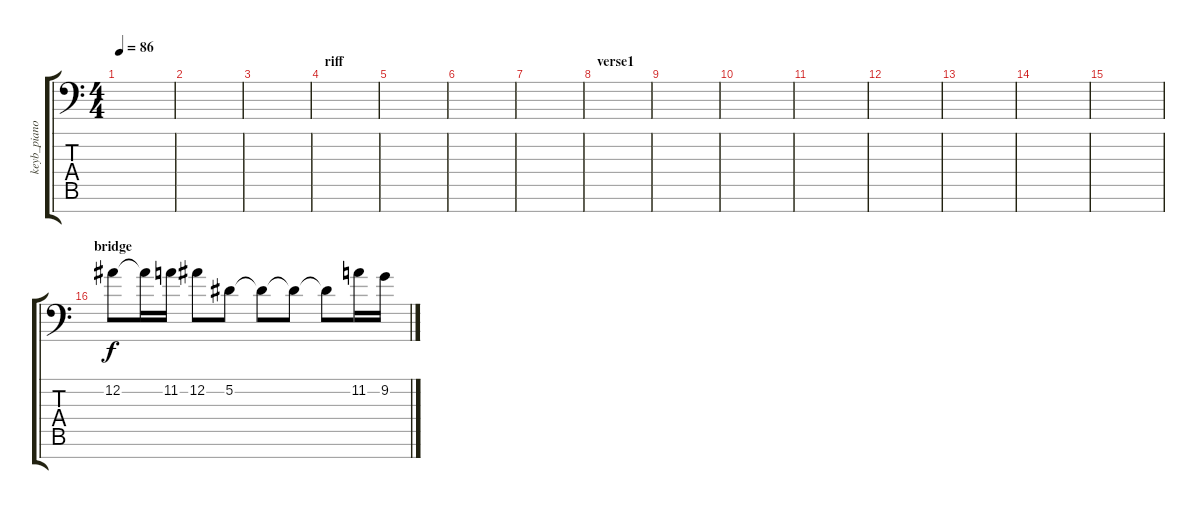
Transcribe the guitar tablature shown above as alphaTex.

\track ("keyb_piano" "keyb_piano") {instrument acousticgrandpiano}
\staff {score tabs}
\tuning (Eb4 Bb3 Gb3 Db3 Ab2 Eb2 C-1) {hide}
\ts (4 4)
\tempo 86
\clef f4
\ks c
|
|
|
\section ("" "riff")
|
|
|
|
\section ("" "verse1")
|
|
|
|
|
|
|
|
\section ("" "bridge")
12.2.8 12.2{t}.16 11.2.16 12.2.8 5.2.8 5.2{t}.8 5.2{t}.8 5.2{t}.8 11.2.16 9.2.16
